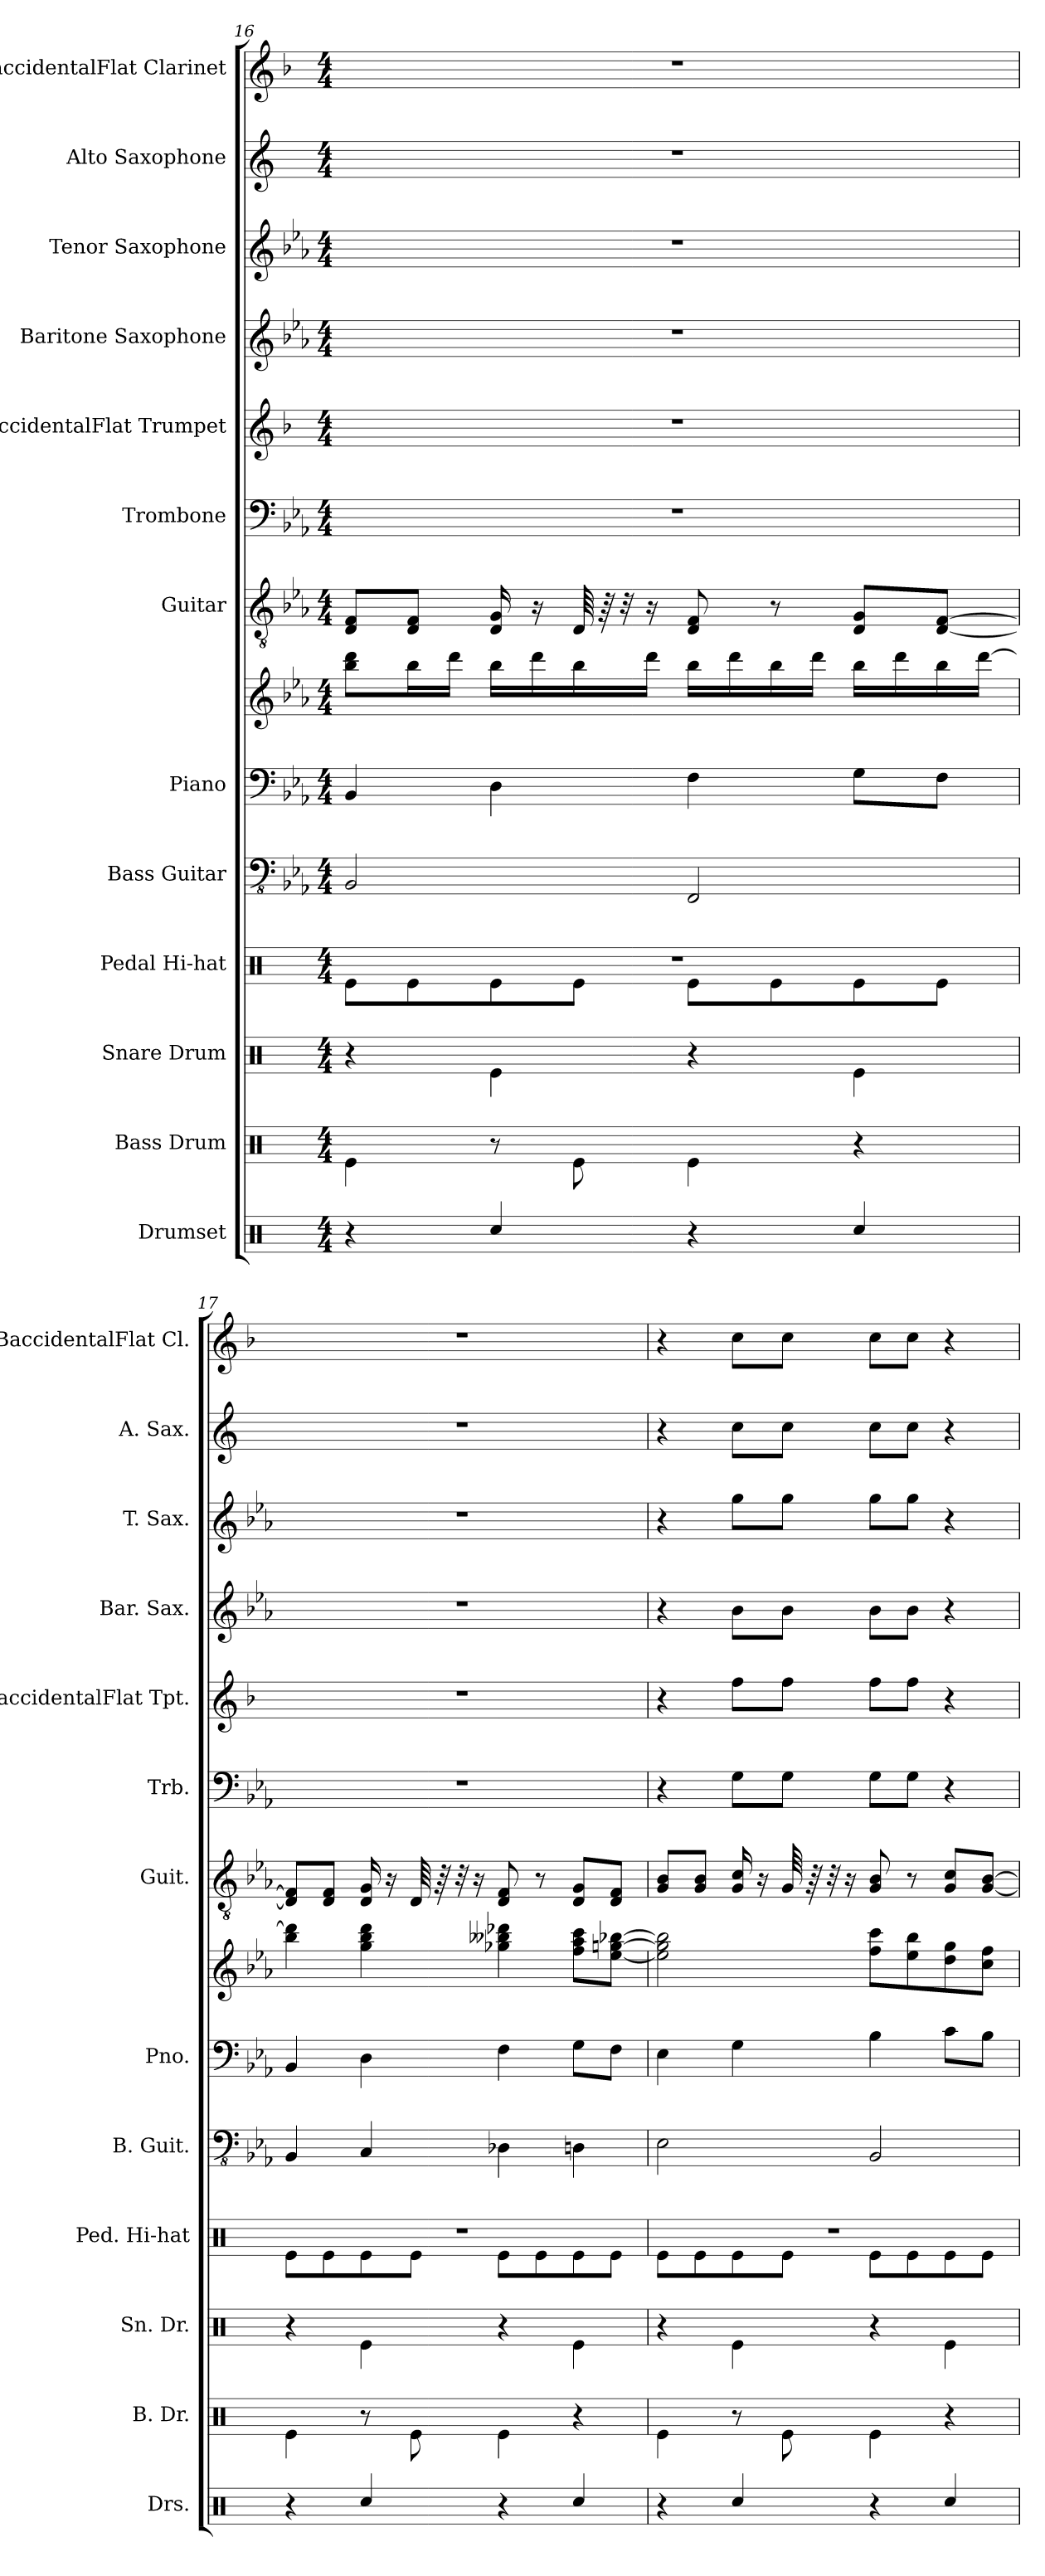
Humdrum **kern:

**kern	**kern	**kern	**kern	**kern	**kern	**kern	**kern	**kern	**kern	**kern	**kern	**kern	**kern
*part13	*part12	*part11	*part10	*part9	*part8	*part8	*part7	*part6	*part5	*part4	*part3	*part2	*part1
*staff14	*staff13	*staff12	*staff11	*staff10	*staff9	*staff8	*staff7	*staff6	*staff5	*staff4	*staff3	*staff2	*staff1
*I"Drumset	*I"Bass Drum	*I"Snare Drum	*I"Pedal Hi-hat	*I"Bass Guitar	*I"Piano	*	*I"Guitar	*I"Trombone	*I"BaccidentalFlat Trumpet	*I"Baritone Saxophone	*I"Tenor Saxophone	*I"Alto Saxophone	*I"BaccidentalFlat Clarinet
*I'Drs.	*I'B. Dr.	*I'Sn. Dr.	*I'Ped. Hi-hat	*I'B. Guit.	*I'Pno.	*	*I'Guit.	*I'Trb.	*I'BaccidentalFlat Tpt.	*I'Bar. Sax.	*I'T. Sax.	*I'A. Sax.	*I'BaccidentalFlat Cl.
*clefX	*clefX	*clefX	*clefX	*clefFv4	*clefF4	*clefG2	*clefGv2	*clefF4	*clefG2	*clefG2	*clefG2	*clefG2	*clefG2
*	*	*	*	*	*	*	*	*	*ITrd1c2	*ITrd12c21	*ITrd8c14	*ITrd5c9	*ITrd1c2
*k[]	*k[]	*k[]	*k[]	*k[b-e-a-]	*k[b-e-a-]	*k[b-e-a-]	*k[b-e-a-]	*k[b-e-a-]	*k[b-e-a-]	*k[b-e-a-]	*k[b-e-a-]	*k[b-e-a-]	*k[b-e-a-]
*M4/4	*M4/4	*M4/4	*M4/4	*M4/4	*M4/4	*M4/4	*M4/4	*M4/4	*M4/4	*M4/4	*M4/4	*M4/4	*M4/4
=16	=16	=16	=16	=16	=16	=16	=16	=16	=16	=16	=16	=16	=16
*	*	*	*^	*	*	*	*	*	*	*	*	*	*
4r	4Re\	4r	1r	8Re\L	2BBB-/	4BB-/	8bb-\ 8ddd\L	8D/ 8F/L	1r	1r	1r	1r	1r	1r
.	.	.	.	8Re\	.	.	16bb-\L	8D/ 8F/J	.	.	.	.	.	.
.	.	.	.	.	.	.	16ddd\JJ	.	.	.	.	.	.	.
4Rcc/	8r	4Re\	.	8Re\	.	4D\	16bb-\LL	16D/ 16G/	.	.	.	.	.	.
.	.	.	.	.	.	.	16ddd\	16r	.	.	.	.	.	.
.	8Re\	.	.	8Re\J	.	.	16bb-\	64D/	.	.	.	.	.	.
.	.	.	.	.	.	.	.	64r	.	.	.	.	.	.
.	.	.	.	.	.	.	.	32r	.	.	.	.	.	.
.	.	.	.	.	.	.	16ddd\JJ	16r	.	.	.	.	.	.
4r	4Re\	4r	.	8Re\L	2FFF/	4F\	16bb-\LL	8D/ 8F/	.	.	.	.	.	.
.	.	.	.	.	.	.	16ddd\	.	.	.	.	.	.	.
.	.	.	.	8Re\	.	.	16bb-\	8r	.	.	.	.	.	.
.	.	.	.	.	.	.	16ddd\JJ	.	.	.	.	.	.	.
4Rcc/	4r	4Re\	.	8Re\	.	8G\L	16bb-\LL	8D/ 8G/L	.	.	.	.	.	.
.	.	.	.	.	.	.	16ddd\	.	.	.	.	.	.	.
.	.	.	.	8Re\J	.	8F\J	16bb-\	[8D/ [8F/J	.	.	.	.	.	.
.	.	.	.	.	.	.	[16ddd\JJ	.	.	.	.	.	.	.
!!LO:PB:g=z
=17	=17	=17	=17	=17	=17	=17	=17	=17	=17	=17	=17	=17	=17	=17
4r	4Re\	4r	1r	8Re\L	4BBB-/	4BB-/	4bb-\ 4ddd\]	8D/] 8F/]L	1r	1r	1r	1r	1r	1r
.	.	.	.	8Re\	.	.	.	8D/ 8F/J	.	.	.	.	.	.
4Rcc/	8r	4Re\	.	8Re\	4CC/	4D\	4gg\ 4bb-\ 4ddd\	16D/ 16G/	.	.	.	.	.	.
.	.	.	.	.	.	.	.	16r	.	.	.	.	.	.
.	8Re\	.	.	8Re\J	.	.	.	64D/	.	.	.	.	.	.
.	.	.	.	.	.	.	.	64r	.	.	.	.	.	.
.	.	.	.	.	.	.	.	32r	.	.	.	.	.	.
.	.	.	.	.	.	.	.	16r	.	.	.	.	.	.
4r	4Re\	4r	.	8Re\L	4DD-X\	4F\	4gg-X\ 4bb--X\ 4ddd-X\	8D/ 8F/	.	.	.	.	.	.
.	.	.	.	8Re\	.	.	.	8r	.	.	.	.	.	.
4Rcc/	4r	4Re\	.	8Re\	4DDn\	8G\L	8ff\ 8aa-\ 8ccc\L	8D/ 8G/L	.	.	.	.	.	.
.	.	.	.	8Re\J	.	8F\J	[8ee-\ [8ggn\ [8bb-X\J	8D/ 8F/J	.	.	.	.	.	.
=18	=18	=18	=18	=18	=18	=18	=18	=18	=18	=18	=18	=18	=18	=18
4r	4Re\	4r	1r	8Re\L	2EE-\	4E-\	2ee-\] 2gg\] 2bb-\]	8G/ 8B-/L	4r	4r	4r	4r	4r	4r
.	.	.	.	8Re\	.	.	.	8G/ 8B-/J	.	.	.	.	.	.
4Rcc/	8r	4Re\	.	8Re\	.	4G\	.	16G/ 16c/	8G\L	8ee-\L	8B-\L	8g\L	8e-\L	8b-\L
.	.	.	.	.	.	.	.	16r	.	.	.	.	.	.
.	8Re\	.	.	8Re\J	.	.	.	64G/	8G\J	8ee-\J	8B-\J	8g\J	8e-\J	8b-\J
.	.	.	.	.	.	.	.	64r	.	.	.	.	.	.
.	.	.	.	.	.	.	.	32r	.	.	.	.	.	.
.	.	.	.	.	.	.	.	16r	.	.	.	.	.	.
4r	4Re\	4r	.	8Re\L	2BBB-/	4B-\	8ff\ 8ccc\L	8G/ 8B-/	8G\L	8ee-\L	8B-\L	8g\L	8e-\L	8b-\L
.	.	.	.	8Re\	.	.	8ee-\ 8bb-\	8r	8G\J	8ee-\J	8B-\J	8g\J	8e-\J	8b-\J
4Rcc/	4r	4Re\	.	8Re\	.	8c\L	8dd\ 8gg\	8G/ 8c/L	4r	4r	4r	4r	4r	4r
.	.	.	.	8Re\J	.	8B-\J	8cc\ 8ff\J	[8G/ [8B-/J	.	.	.	.	.	.
*	*	*	*v	*v	*	*	*	*	*	*	*	*	*	*
=	=	=	=	=	=	=	=	=	=	=	=	=	=
*-	*-	*-	*-	*-	*-	*-	*-	*-	*-	*-	*-	*-	*-
